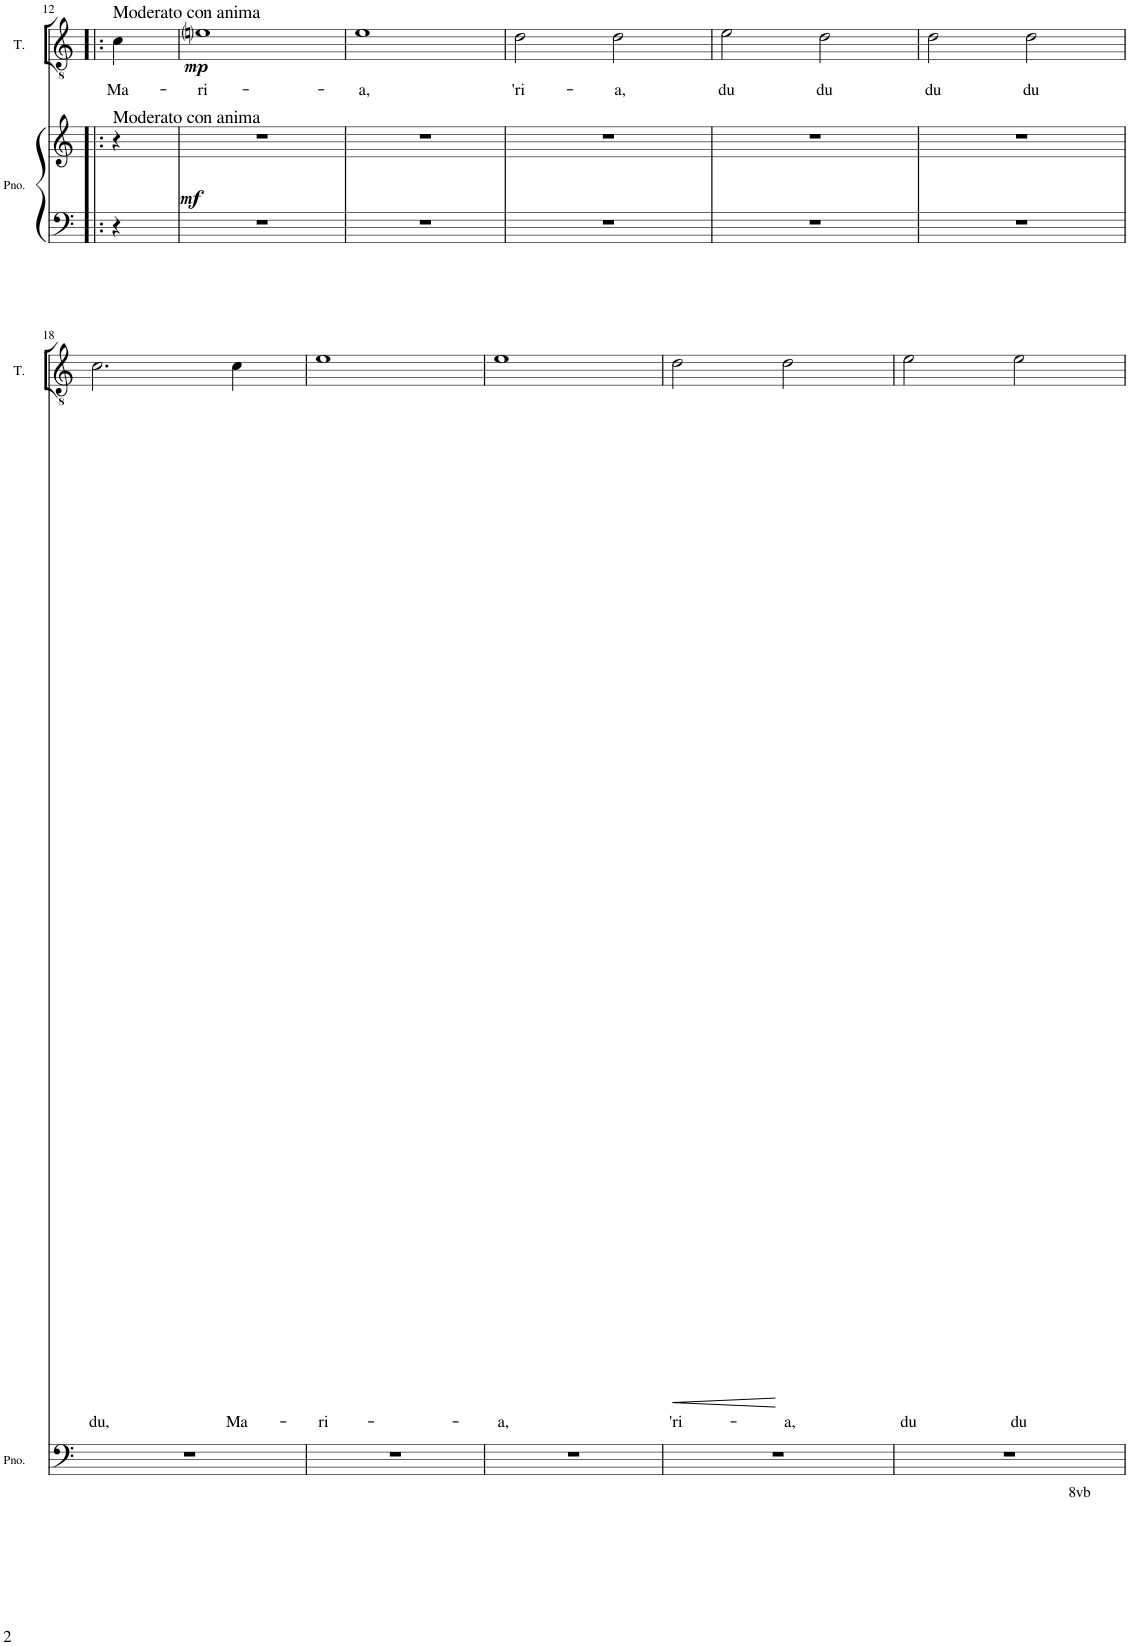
**kern	**text	**dynam
*part1	*part1	*part1
*staff1	*staff1	*staff1
*I"Tenor	*	*
*I'T.	*	*
!!LO:PB:g=z
*clefGv2	*	*
*k[]	*	*
*M4/4	*	*
*met(c)	*	*
=12!|:	=12!|:	=12!|:
!LO:TX:a:t=Moderato con anima	!	!
!	!LO:LY:b	!LO:DY:b
4c\	Ma-	mp
=13	=13	=13
!	!LO:LY:b	!
1eni	-ri-	.
=14	=14	=14
!	!LO:LY:b	!
1e	-a,	.
=15	=15	=15
!	!LO:LY:b	!
2d\	'ri-	.
!	!LO:LY:b	!
2d\	-a,	.
=16	=16	=16
!	!LO:LY:b	!
2e\	du	.
!	!LO:LY:b	!
2d\	du	.
=17	=17	=17
!	!LO:LY:b	!
2d\	du	.
!	!LO:LY:b	!
2d\	du	.
!!LO:LB:g=z
=18	=18	=18
!	!LO:LY:b	!
2.c\	du,	.
!	!LO:LY:b	!
4c\	Ma-	.
=19	=19	=19
!	!LO:LY:b	!
1e	-ri-	.
=20	=20	=20
!	!LO:LY:b	!
1e	-a,	.
=21	=21	=21
!	!LO:LY:b	!LO:HP:b
2d\	'ri-	<
!	!LO:LY:b	!
2d\	-a,	[
=22	=22	=22
!	!LO:LY:b	!
2e\	du	.
!	!LO:LY:b	!
2e\	du	.
=	=	=
*-	*-	*-
